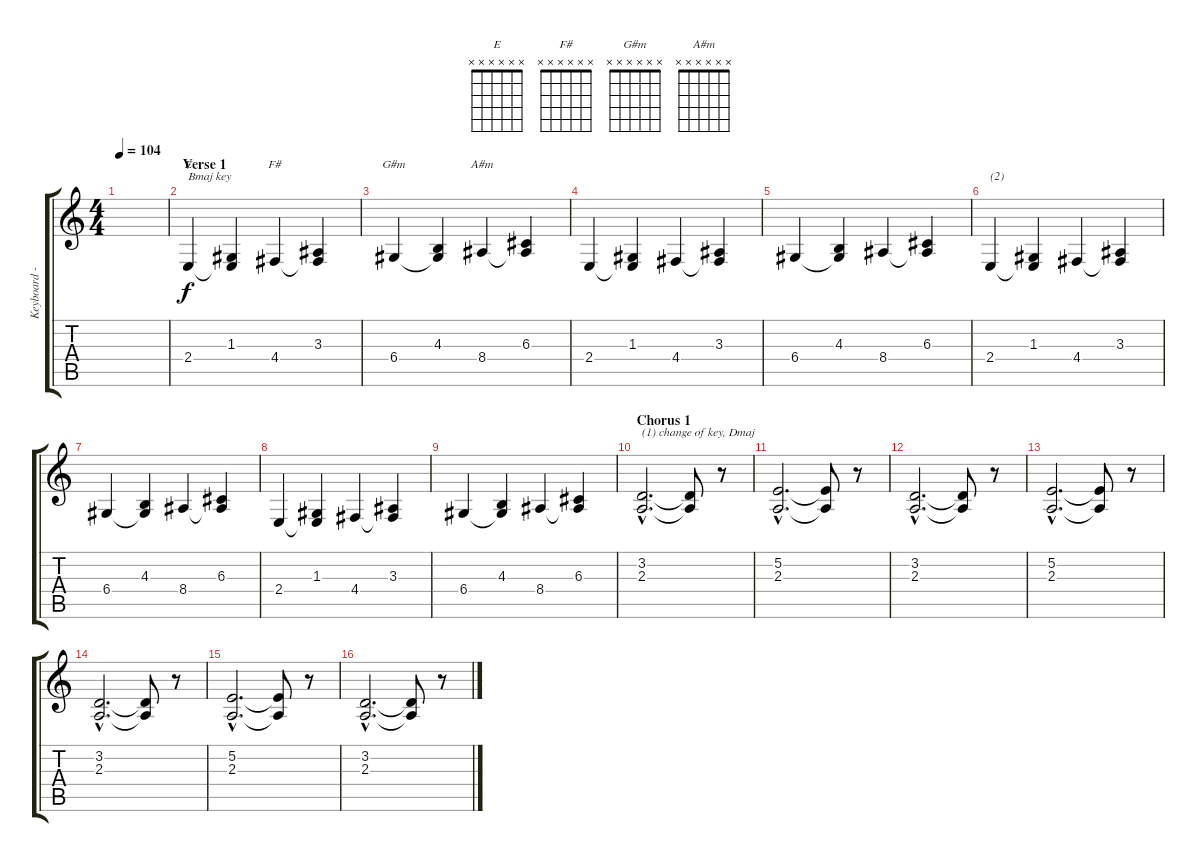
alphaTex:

\track ("Keyboard - left hand (chords, basses)" "Keyboard -") {instrument drawbarorgan}
\staff {score tabs}
\tuning (E4 B3 G3 D3 A2 E2) {hide}
\chord ("E" x x x x x x)
\chord ("F#" x x x x x x)
\chord ("G#m" x x x x x x)
\chord ("A#m" x x x x x x)
\ts (4 4)
\tempo 104
\clef g2
\ks c
|
\section ("" "Verse 1")
2.4.4{ch "E" txt "Bmaj key"} (1.3 2.4{t}).4 4.4.4{ch "F#"} (3.3 4.4{t}).4 |
6.4.4{ch "G#m"} (4.3 6.4{t}).4 8.4.4{ch "A#m"} (6.3 8.4{t}).4 |
2.4.4 (1.3 2.4{t}).4 4.4.4 (3.3 4.4{t}).4 |
6.4.4 (4.3 6.4{t}).4 8.4.4 (6.3 8.4{t}).4 |
2.4.4{txt "(2)"} (1.3 2.4{t}).4 4.4.4 (3.3 4.4{t}).4 |
6.4.4 (4.3 6.4{t}).4 8.4.4 (6.3 8.4{t}).4 |
2.4.4 (1.3 2.4{t}).4 4.4.4 (3.3 4.4{t}).4 |
6.4.4 (4.3 6.4{t}).4 8.4.4 (6.3 8.4{t}).4 |
\section ("" "Chorus 1")
(3.2{hac} 2.3{hac}).2{d txt "(1) change of key, Dmaj"} (3.2{t} 2.3{t}).8 r.8 |
(5.2{hac} 2.3{hac}).2{d} (5.2{t} 2.3{t}).8 r.8 |
(3.2{hac} 2.3{hac}).2{d} (3.2{t} 2.3{t}).8 r.8 |
(5.2{hac} 2.3{hac}).2{d} (5.2{t} 2.3{t}).8 r.8 |
(3.2{hac} 2.3{hac}).2{d} (3.2{t} 2.3{t}).8 r.8 |
(5.2{hac} 2.3{hac}).2{d} (5.2{t} 2.3{t}).8 r.8 |
(3.2{hac} 2.3{hac}).2{d} (3.2{t} 2.3{t}).8 r.8
